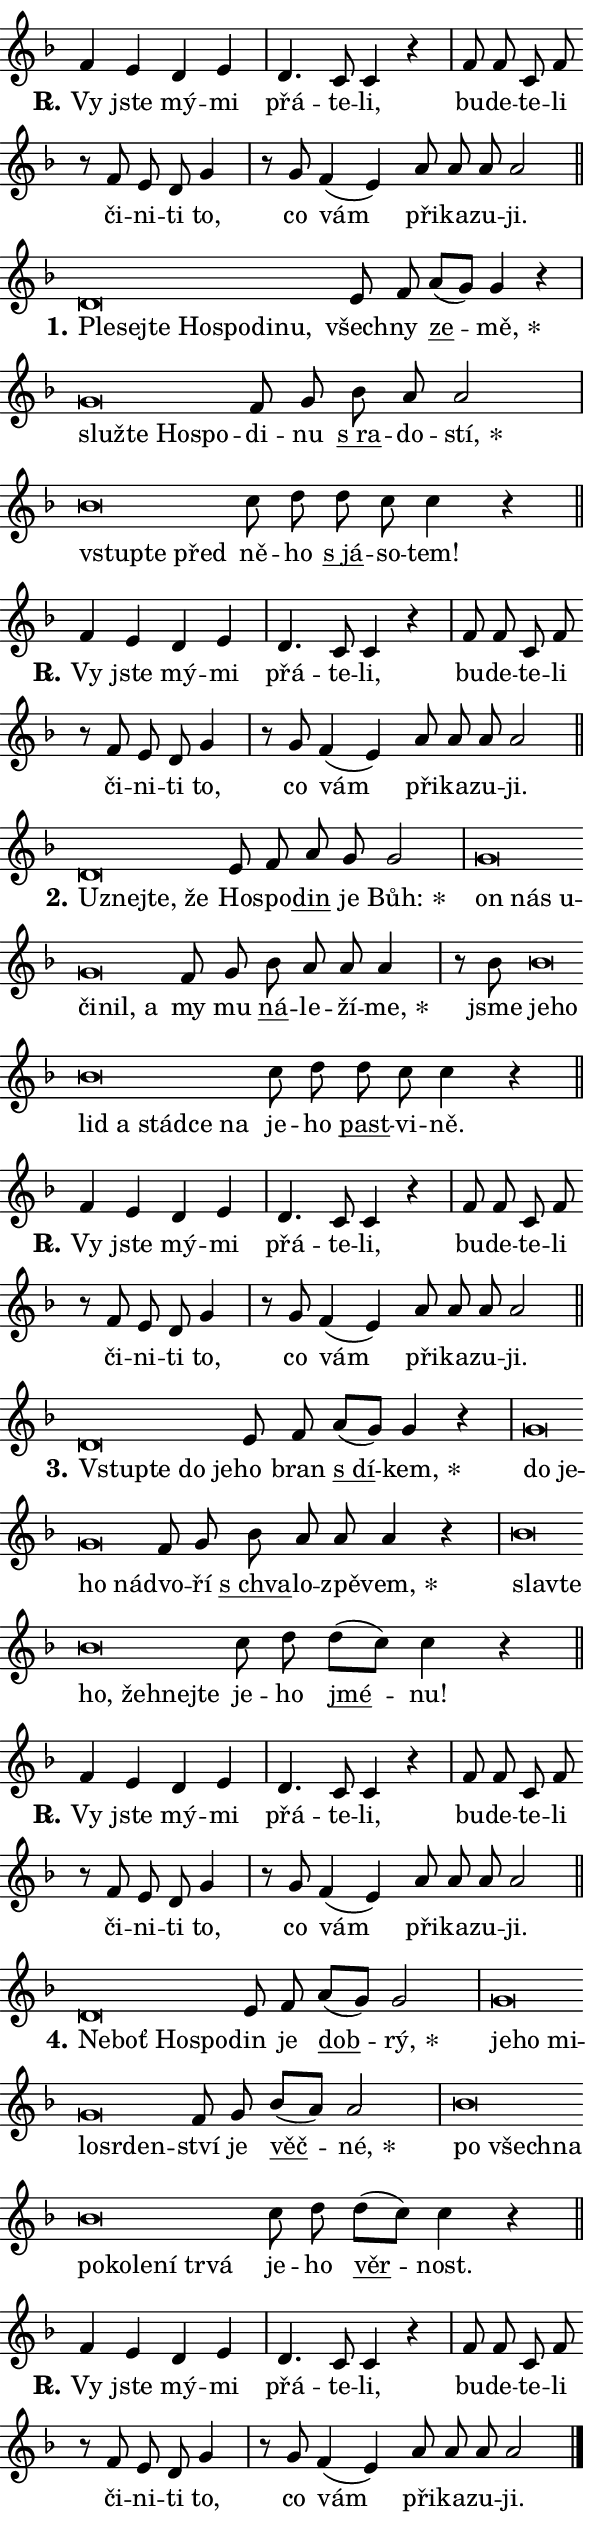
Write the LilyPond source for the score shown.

\version "2.24.0"
\header { tagline = "" }
\paper {
  indent = 0\cm
  top-margin = 0\cm
  right-margin = 0.13\cm % to fit lyric hyphens
  bottom-margin = 0\cm
  left-margin = 0\cm
  paper-width = 10\cm
  page-breaking = #ly:one-page-breaking
  system-system-spacing.basic-distance = #11
  score-system-spacing.basic-distance = #11
  ragged-last = ##f
}


%% Author: Thomas Morley
%% https://lists.gnu.org/archive/html/lilypond-user/2020-05/msg00002.html
#(define (line-position grob)
"Returns position of @var[grob} in current system:
   @code{'start}, if at first time-step
   @code{'end}, if at last time-step
   @code{'middle} otherwise
"
  (let* ((col (ly:item-get-column grob))
         (ln (ly:grob-object col 'left-neighbor))
         (rn (ly:grob-object col 'right-neighbor))
         (col-to-check-left (if (ly:grob? ln) ln col))
         (col-to-check-right (if (ly:grob? rn) rn col))
         (break-dir-left
           (and
             (ly:grob-property col-to-check-left 'non-musical #f)
             (ly:item-break-dir col-to-check-left)))
         (break-dir-right
           (and
             (ly:grob-property col-to-check-right 'non-musical #f)
             (ly:item-break-dir col-to-check-right))))
        (cond ((eqv? 1 break-dir-left) 'start)
              ((eqv? -1 break-dir-right) 'end)
              (else 'middle))))

#(define (tranparent-at-line-position vctor)
  (lambda (grob)
  "Relying on @code{line-position} select the relevant enry from @var{vctor}.
Used to determine transparency,"
    (case (line-position grob)
      ((end) (not (vector-ref vctor 0)))
      ((middle) (not (vector-ref vctor 1)))
      ((start) (not (vector-ref vctor 2))))))

noteHeadBreakVisibility =
#(define-music-function (break-visibility)(vector?)
"Makes @code{NoteHead}s transparent relying on @var{break-visibility}"
#{
  \override NoteHead.transparent =
    #(tranparent-at-line-position break-visibility)
#})

#(define delete-ledgers-for-transparent-note-heads
  (lambda (grob)
    "Reads whether a @code{NoteHead} is transparent.
If so this @code{NoteHead} is removed from @code{'note-heads} from
@var{grob}, which is supposed to be @code{LedgerLineSpanner}.
As a result ledgers are not printed for this @code{NoteHead}"
    (let* ((nhds-array (ly:grob-object grob 'note-heads))
           (nhds-list
             (if (ly:grob-array? nhds-array)
                 (ly:grob-array->list nhds-array)
                 '()))
           ;; Relies on the transparent-property being done before
           ;; Staff.LedgerLineSpanner.after-line-breaking is executed.
           ;; This is fragile ...
           (to-keep
             (remove
               (lambda (nhd)
                 (ly:grob-property nhd 'transparent #f))
               nhds-list)))
      ;; TODO find a better method to iterate over grob-arrays, similiar
      ;; to filter/remove etc for lists
      ;; For now rebuilt from scratch
      (set! (ly:grob-object grob 'note-heads)  '())
      (for-each
        (lambda (nhd)
          (ly:pointer-group-interface::add-grob grob 'note-heads nhd))
        to-keep))))

squashNotes = {
  \override NoteHead.X-extent = #'(-0.2 . 0.2)
  \override NoteHead.Y-extent = #'(-0.75 . 0)
  \override NoteHead.stencil =
    #(lambda (grob)
       (let ((pos (ly:grob-property grob 'staff-position)))
         (begin
           (if (< pos -7) (display "ERROR: Lower brevis then expected\n") (display ""))
           (if (<= pos -6) ly:text-interface::print ly:note-head::print))))
}
unSquashNotes = {
  \revert NoteHead.X-extent
  \revert NoteHead.Y-extent
  \revert NoteHead.stencil
}

hideNotes = \noteHeadBreakVisibility #begin-of-line-visible
unHideNotes = \noteHeadBreakVisibility #all-visible

% work-around for resetting accidentals
% https://lilypond.org/doc/v2.23/Documentation/notation/displaying-rhythms#unmetered-music
cadenzaMeasure = {
  \cadenzaOff
  \partial 1024 s1024
  \cadenzaOn
}

#(define-markup-command (accent layout props text) (markup?)
  "Underline accented syllable"
  (interpret-markup layout props
    #{\markup \override #'(offset . 4.3) \underline { #text }#}))

responsum = \markup \concat {
  "R" \hspace #-1.05 \path #0.1 #'((moveto 0 0.07) (lineto 0.9 0.8)) \hspace #0.05 "."
}

spaceSize = #0.6828661417322834 % exact space size for TeX Gyre Schola

\layout {
  \context {
    \Staff
    \remove "Time_signature_engraver"
    \override LedgerLineSpanner.after-line-breaking = #delete-ledgers-for-transparent-note-heads
  }
  \context {
    \Lyrics {
      \override LyricSpace.minimum-distance = \spaceSize
      \override LyricText.font-name = #"TeX Gyre Schola"
      \override LyricText.font-size = 1
      \override StanzaNumber.font-name = #"TeX Gyre Schola Bold"
      \override StanzaNumber.font-size = 1
    }
  }
  \context {
    \Score 
    \override NoteHead.text =
      #(lambda (grob) 
        (let ((pos (ly:grob-property grob 'staff-position)))
          #{\markup {
            \combine
              \halign #-0.55 \raise #(if (= pos -6) 0 0.5) \override #'(thickness . 2) \draw-line #'(3.2 . 0)
              \musicglyph "noteheads.sM1"
          }#}))
  }
}

% magnetic-lyrics.ily
%
%   written by
%     Jean Abou Samra <jean@abou-samra.fr>
%     Werner Lemberg <wl@gnu.org>
%
%   adapted by
%     Jiri Hon <jiri.hon@gmail.com>
%
% Version 2022-Apr-15

% https://www.mail-archive.com/lilypond-user@gnu.org/msg149350.html

#(define (Left_hyphen_pointer_engraver context)
   "Collect syllable-hyphen-syllable occurrences in lyrics and store
them in properties.  This engraver only looks to the left.  For
example, if the lyrics input is @code{foo -- bar}, it does the
following.

@itemize @bullet
@item
Set the @code{text} property of the @code{LyricHyphen} grob between
@q{foo} and @q{bar} to @code{foo}.

@item
Set the @code{left-hyphen} property of the @code{LyricText} grob with
text @q{foo} to the @code{LyricHyphen} grob between @q{foo} and
@q{bar}.
@end itemize

Use this auxiliary engraver in combination with the
@code{lyric-@/text::@/apply-@/magnetic-@/offset!} hook."
   (let ((hyphen #f)
         (text #f))
     (make-engraver
      (acknowledgers
       ((lyric-syllable-interface engraver grob source-engraver)
        (set! text grob)))
      (end-acknowledgers
       ((lyric-hyphen-interface engraver grob source-engraver)
        ;(when (not (grob::has-interface grob 'lyric-space-interface))
          (set! hyphen grob)));)
      ((stop-translation-timestep engraver)
       (when (and text hyphen)
         (ly:grob-set-object! text 'left-hyphen hyphen))
       (set! text #f)
       (set! hyphen #f)))))

#(define (lyric-text::apply-magnetic-offset! grob)
   "If the space between two syllables is less than the value in
property @code{LyricText@/.details@/.squash-threshold}, move the right
syllable to the left so that it gets concatenated with the left
syllable.

Use this function as a hook for
@code{LyricText@/.after-@/line-@/breaking} if the
@code{Left_@/hyphen_@/pointer_@/engraver} is active."
   (let ((hyphen (ly:grob-object grob 'left-hyphen #f)))
     (when hyphen
       (let ((left-text (ly:spanner-bound hyphen LEFT)))
         (when (grob::has-interface left-text 'lyric-syllable-interface)
           (let* ((common (ly:grob-common-refpoint grob left-text X))
                  (this-x-ext (ly:grob-extent grob common X))
                  (left-x-ext
                   (begin
                     ;; Trigger magnetism for left-text.
                     (ly:grob-property left-text 'after-line-breaking)
                     (ly:grob-extent left-text common X)))
                  ;; `delta` is the gap width between two syllables.
                  (delta (- (interval-start this-x-ext)
                            (interval-end left-x-ext)))
                  (details (ly:grob-property grob 'details))
                  (threshold (assoc-get 'squash-threshold details 0.2)))
             (when (< delta threshold)
               (let* (;; We have to manipulate the input text so that
                      ;; ligatures crossing syllable boundaries are not
                      ;; disabled.  For languages based on the Latin
                      ;; script this is essentially a beautification.
                      ;; However, for non-Western scripts it can be a
                      ;; necessity.
                      (lt (ly:grob-property left-text 'text))
                      (rt (ly:grob-property grob 'text))
                      (is-space (grob::has-interface hyphen 'lyric-space-interface))
                      (space (if is-space " " ""))
                      (extra-delta (if is-space spaceSize 0))
                      ;; Append new syllable.
                      (ltrt-space (if (and (string? lt) (string? rt))
                                (string-append lt space rt)
                                (make-concat-markup (list lt space rt))))
                      ;; Right-align `ltrt` to the right side.
                      (ltrt-space-markup (grob-interpret-markup
                               grob
                               (make-translate-markup
                                (cons (interval-length this-x-ext) 0)
                                (make-right-align-markup ltrt-space)))))
                 (begin
                   ;; Don't print `left-text`.
                   (ly:grob-set-property! left-text 'stencil #f)
                   ;; Set text and stencil (which holds all collected
                   ;; syllables so far) and shift it to the left.
                   (ly:grob-set-property! grob 'text ltrt-space)
                   (ly:grob-set-property! grob 'stencil ltrt-space-markup)
                   (ly:grob-translate-axis! grob (- (- delta extra-delta)) X))))))))))


#(define (lyric-hyphen::displace-bounds-first grob)
   ;; Make very sure this callback isn't triggered too early.
   (let ((left (ly:spanner-bound grob LEFT))
         (right (ly:spanner-bound grob RIGHT)))
     (ly:grob-property left 'after-line-breaking)
     (ly:grob-property right 'after-line-breaking)
     (ly:lyric-hyphen::print grob)))

squashThreshold = #0.4

\layout {
  \context {
    \Lyrics
    \consists #Left_hyphen_pointer_engraver
    \override LyricText.after-line-breaking =
      #lyric-text::apply-magnetic-offset!
    \override LyricHyphen.stencil = #lyric-hyphen::displace-bounds-first
    \override LyricText.details.squash-threshold = \squashThreshold
    \override LyricHyphen.minimum-distance = 0
    \override LyricHyphen.minimum-length = \squashThreshold
  }
}

squashText = \override LyricText.details.squash-threshold = 9999
unSquashText = \override LyricText.details.squash-threshold = \squashThreshold

leftText = \override LyricText.self-alignment-X = #LEFT
unLeftText = \revert LyricText.self-alignment-X

starOffset = #(lambda (grob) 
                (let ((x_offset (ly:self-alignment-interface::aligned-on-x-parent grob)))
                  (if (= x_offset 0) 0 (+ x_offset 1.2))))

star = #(define-music-function (syllable)(string?)
"Append star separator at the end of a syllable"
#{
  \once \override LyricText.X-offset = #starOffset
  \lyricmode { \markup {
    #syllable
    \override #'((font-name . "TeX Gyre Schola Bold")) \hspace #0.2 \lower #0.65 \larger "*"
  } }
#})

starAccent = #(define-music-function (syllable)(string?)
"Append star separator at the end of a syllable and make accent"
#{
  \once \override LyricText.X-offset = #starOffset
  \lyricmode { \markup {
    \accent #syllable
    \override #'((font-name . "TeX Gyre Schola Bold")) \hspace #0.2 \lower #0.65 \larger "*"
  } }
#})

breath = #(define-music-function (syllable)(string?)
"Append breathing indicator at the end of a syllable"
#{
  \lyricmode { \markup { #syllable "+" } }
#})

optionalBreath = #(define-music-function (syllable)(string?)
"Append optional breathing indicator at the end of a syllable"
#{
  \lyricmode { \markup { #syllable "(+)" } }
#})


\score {
    <<
        \new Voice = "melody" { \cadenzaOn \key f \major \relative { f'4 e d e \cadenzaMeasure \bar "|" d4. c8 c4 r \cadenzaMeasure \bar "|" f8 f c f \bar "" r f e d g4 \cadenzaMeasure \bar "|" r8 g f4( e) \bar "" a8 a a a2 \cadenzaMeasure \bar "||" \break } }
        \new Lyrics \lyricsto "melody" { \lyricmode { \set stanza = \responsum
Vy jste mý -- mi přá -- te -- li, bu -- de -- te -- li či -- ni -- ti to, co vám při -- ka -- zu -- ji. } }
    >>
    \layout {}
}

\score {
    <<
        \new Voice = "melody" { \cadenzaOn \key f \major \relative { \squashNotes d'\breve*1/16 \hideNotes \breve*1/16 \bar "" \breve*1/16 \bar "" \breve*1/16 \bar "" \breve*1/16 \bar "" \breve*1/16 \breve*1/16 \bar "" \unHideNotes \unSquashNotes e8 f \bar "" a[( g)] g4 r \cadenzaMeasure \bar "|" \squashNotes g\breve*1/16 \hideNotes \breve*1/16 \bar "" \breve*1/16 \breve*1/16 \bar "" \unHideNotes \unSquashNotes f8 g \bar "" bes a a2 \cadenzaMeasure \bar "|" \squashNotes bes\breve*1/16 \hideNotes \breve*1/16 \breve*1/16 \bar "" \unHideNotes \unSquashNotes c8 d \bar "" d c c4 r \cadenzaMeasure \bar "||" \break } }
        \new Lyrics \lyricsto "melody" { \lyricmode { \set stanza = "1."
\leftText Ple -- \squashText sej -- te Ho -- spo -- di -- nu, \unLeftText \unSquashText všech -- ny \markup \accent ze -- \star mě, \leftText služ -- \squashText te Ho -- spo -- \unLeftText \unSquashText di -- nu \markup \accent "s ra" -- do -- \star stí, \leftText vstup -- \squashText te před \unLeftText \unSquashText ně -- ho \markup \accent "s já" -- so -- tem! } }
    >>
    \layout {}
}

\score {
    <<
        \new Voice = "melody" { \cadenzaOn \key f \major \relative { f'4 e d e \cadenzaMeasure \bar "|" d4. c8 c4 r \cadenzaMeasure \bar "|" f8 f c f \bar "" r f e d g4 \cadenzaMeasure \bar "|" r8 g f4( e) \bar "" a8 a a a2 \cadenzaMeasure \bar "||" \break } }
        \new Lyrics \lyricsto "melody" { \lyricmode { \set stanza = \responsum
Vy jste mý -- mi přá -- te -- li, bu -- de -- te -- li či -- ni -- ti to, co vám při -- ka -- zu -- ji. } }
    >>
    \layout {}
}

\score {
    <<
        \new Voice = "melody" { \cadenzaOn \key f \major \relative { \squashNotes d'\breve*1/16 \hideNotes \breve*1/16 \bar "" \breve*1/16 \breve*1/16 \bar "" \unHideNotes \unSquashNotes e8 f \bar "" a g g2 \cadenzaMeasure \bar "|" \squashNotes g\breve*1/16 \hideNotes \breve*1/16 \bar "" \breve*1/16 \bar "" \breve*1/16 \bar "" \breve*1/16 \breve*1/16 \bar "" \unHideNotes \unSquashNotes f8 g \bar "" bes a a a4 \cadenzaMeasure \bar "|" r8 bes \squashNotes bes\breve*1/16 \hideNotes \breve*1/16 \bar "" \breve*1/16 \bar "" \breve*1/16 \bar "" \breve*1/16 \bar "" \breve*1/16 \breve*1/16 \bar "" \unHideNotes \unSquashNotes c8 d \bar "" d c c4 r \cadenzaMeasure \bar "||" \break } }
        \new Lyrics \lyricsto "melody" { \lyricmode { \set stanza = "2."
\leftText U -- \squashText znej -- te, že \unLeftText \unSquashText Ho -- spo -- \markup \accent din je \star Bůh: \leftText on \squashText nás u -- či -- nil, a \unLeftText \unSquashText my mu \markup \accent ná -- le -- ží -- \star me, jsme \leftText je -- \squashText ho lid a stád -- ce na \unLeftText \unSquashText je -- ho \markup \accent past -- vi -- ně. } }
    >>
    \layout {}
}

\score {
    <<
        \new Voice = "melody" { \cadenzaOn \key f \major \relative { f'4 e d e \cadenzaMeasure \bar "|" d4. c8 c4 r \cadenzaMeasure \bar "|" f8 f c f \bar "" r f e d g4 \cadenzaMeasure \bar "|" r8 g f4( e) \bar "" a8 a a a2 \cadenzaMeasure \bar "||" \break } }
        \new Lyrics \lyricsto "melody" { \lyricmode { \set stanza = \responsum
Vy jste mý -- mi přá -- te -- li, bu -- de -- te -- li či -- ni -- ti to, co vám při -- ka -- zu -- ji. } }
    >>
    \layout {}
}

\score {
    <<
        \new Voice = "melody" { \cadenzaOn \key f \major \relative { \squashNotes d'\breve*1/16 \hideNotes \breve*1/16 \bar "" \breve*1/16 \breve*1/16 \bar "" \unHideNotes \unSquashNotes e8 f \bar "" a[( g)] g4 r \cadenzaMeasure \bar "|" \squashNotes g\breve*1/16 \hideNotes \breve*1/16 \bar "" \breve*1/16 \breve*1/16 \bar "" \unHideNotes \unSquashNotes f8 g \bar "" bes a a a4 r \cadenzaMeasure \bar "|" \squashNotes bes\breve*1/16 \hideNotes \breve*1/16 \bar "" \breve*1/16 \bar "" \breve*1/16 \bar "" \breve*1/16 \breve*1/16 \bar "" \unHideNotes \unSquashNotes c8 d \bar "" d[( c)] c4 r \cadenzaMeasure \bar "||" \break } }
        \new Lyrics \lyricsto "melody" { \lyricmode { \set stanza = "3."
\leftText Vstup -- \squashText te do je -- \unLeftText \unSquashText ho bran \markup \accent "s dí" -- \star kem, \leftText do \squashText je -- ho ná -- \unLeftText \unSquashText dvo -- ří \markup \accent "s chva" -- lo -- zpě -- \star vem, \leftText sla -- \squashText vte ho, žeh -- nej -- te \unLeftText \unSquashText je -- ho \markup \accent jmé -- nu! } }
    >>
    \layout {}
}

\score {
    <<
        \new Voice = "melody" { \cadenzaOn \key f \major \relative { f'4 e d e \cadenzaMeasure \bar "|" d4. c8 c4 r \cadenzaMeasure \bar "|" f8 f c f \bar "" r f e d g4 \cadenzaMeasure \bar "|" r8 g f4( e) \bar "" a8 a a a2 \cadenzaMeasure \bar "||" \break } }
        \new Lyrics \lyricsto "melody" { \lyricmode { \set stanza = \responsum
Vy jste mý -- mi přá -- te -- li, bu -- de -- te -- li či -- ni -- ti to, co vám při -- ka -- zu -- ji. } }
    >>
    \layout {}
}

\score {
    <<
        \new Voice = "melody" { \cadenzaOn \key f \major \relative { \squashNotes d'\breve*1/16 \hideNotes \breve*1/16 \bar "" \breve*1/16 \breve*1/16 \bar "" \unHideNotes \unSquashNotes e8 f \bar "" a[( g)] g2 \cadenzaMeasure \bar "|" \squashNotes g\breve*1/16 \hideNotes \breve*1/16 \bar "" \breve*1/16 \bar "" \breve*1/16 \bar "" \breve*1/16 \breve*1/16 \bar "" \unHideNotes \unSquashNotes f8 g \bar "" bes[( a)] a2 \cadenzaMeasure \bar "|" \squashNotes bes\breve*1/16 \hideNotes \breve*1/16 \bar "" \breve*1/16 \bar "" \breve*1/16 \bar "" \breve*1/16 \bar "" \breve*1/16 \bar "" \breve*1/16 \bar "" \breve*1/16 \breve*1/16 \bar "" \unHideNotes \unSquashNotes c8 d \bar "" d[( c)] c4 r \cadenzaMeasure \bar "||" \break } }
        \new Lyrics \lyricsto "melody" { \lyricmode { \set stanza = "4."
\leftText Ne -- \squashText boť Ho -- spo -- \unLeftText \unSquashText din je \markup \accent dob -- \star rý, \leftText je -- \squashText ho mi -- lo -- sr -- den -- \unLeftText \unSquashText ství je \markup \accent věč -- \star né, \leftText po \squashText všech -- na po -- ko -- le -- ní tr -- vá \unLeftText \unSquashText je -- ho \markup \accent věr -- nost. } }
    >>
    \layout {}
}

\score {
    <<
        \new Voice = "melody" { \cadenzaOn \key f \major \relative { f'4 e d e \cadenzaMeasure \bar "|" d4. c8 c4 r \cadenzaMeasure \bar "|" f8 f c f \bar "" r f e d g4 \cadenzaMeasure \bar "|" r8 g f4( e) \bar "" a8 a a a2 \cadenzaMeasure \bar "||" \break } \bar "|." }
        \new Lyrics \lyricsto "melody" { \lyricmode { \set stanza = \responsum
Vy jste mý -- mi přá -- te -- li, bu -- de -- te -- li či -- ni -- ti to, co vám při -- ka -- zu -- ji. } }
    >>
    \layout {}
}
